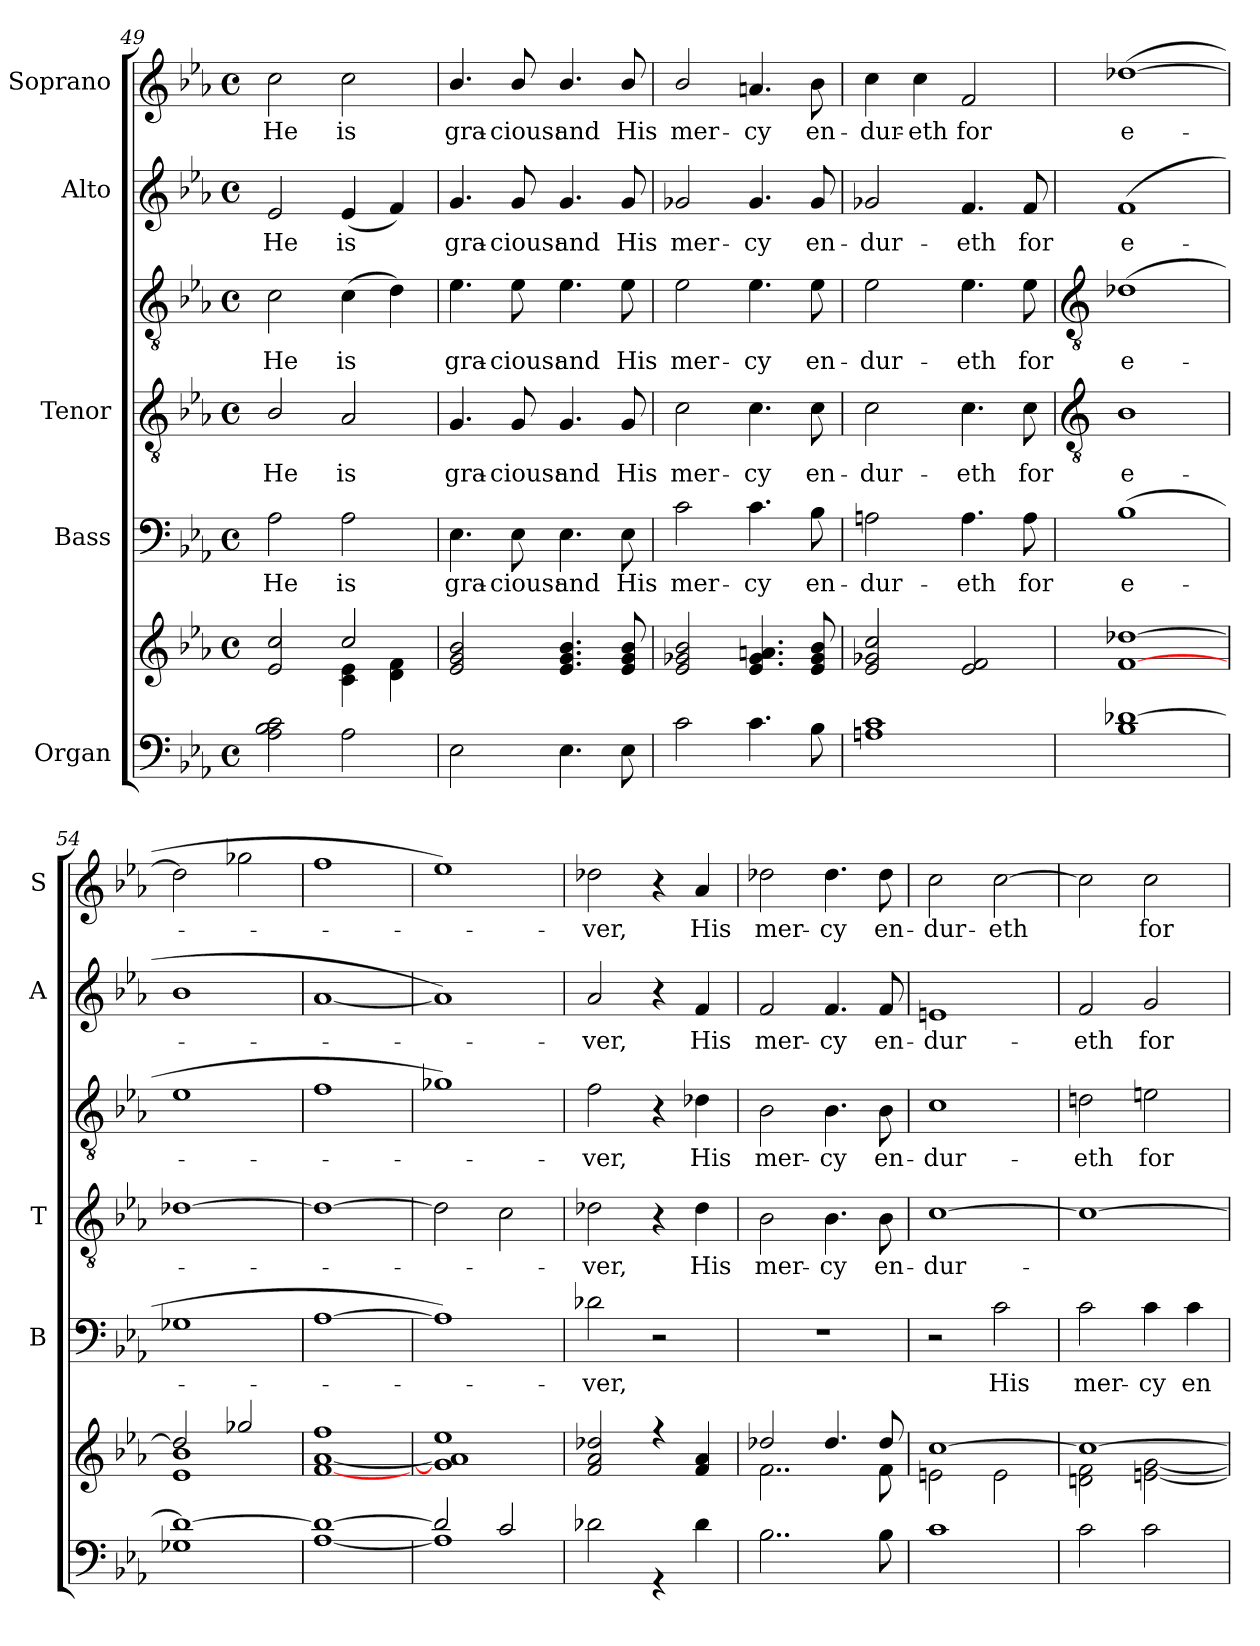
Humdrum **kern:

**kern	**kern	**kern	**text	**kern	**text	**kern	**text	**kern	**text	**kern	**text
*part5	*part5	*part4	*part4	*part3	*part3	*part3	*part3	*part2	*part2	*part1	*part1
*staff7	*staff6	*staff5	*staff5	*staff4	*staff4	*staff3	*staff3	*staff2	*staff2	*staff1	*staff1
*I"Organ	*	*I"Bass	*	*I"Tenor	*	*	*	*I"Alto	*	*I"Soprano	*
*	*	*I'B	*	*I'T	*	*	*	*I'A	*	*I'S	*
*clefF4	*clefG2	*clefF4	*	*clefGv2	*	*clefGv2	*	*clefG2	*	*clefG2	*
*k[b-e-a-]	*k[b-e-a-]	*k[b-e-a-]	*	*k[b-e-a-]	*	*k[b-e-a-]	*	*k[b-e-a-]	*	*k[b-e-a-]	*
*E-:	*E-:	*E-:	*	*E-:	*	*E-:	*	*E-:	*	*E-:	*
*M4/4	*M4/4	*M4/4	*	*M4/4	*	*M4/4	*	*M4/4	*	*M4/4	*
*met(c)	*met(c)	*met(c)	*	*met(c)	*	*met(c)	*	*met(c)	*	*met(c)	*
=49	=49	=49	=49	=49	=49	=49	=49	=49	=49	=49	=49
*	*^	*	*	*	*	*	*	*	*	*	*
!	!	!	!	!LO:LY:b	!	!LO:LY:b	!	!LO:LY:b	!	!LO:LY:b	!	!LO:LY:b
2A- 2B- 2c	2e- 2cc	2ryy	2A-	He	2B-/	He	2c	He	2e-	He	2cc	He
!	!	!	!	!LO:LY:b	!	!LO:LY:b	!	!LO:LY:b	!	!LO:LY:b	!	!LO:LY:b
2A-	2cc/	4c\ 4e-\	2A-	is	2A-	is	(>4c	is	(<4e-	is	2cc	is
.	.	4d\ 4f\	.	.	.	.	4d)	.	4f)	.	.	.
=50	=50	=50	=50	=50	=50	=50	=50	=50	=50	=50	=50	=50
!	!	!	!	!LO:LY:b	!	!LO:LY:b	!	!LO:LY:b	!	!LO:LY:b	!	!LO:LY:b
2E-	2e- 2g 2b-	1ryy	4.E-	gra-	4.G	gra-	4.e-	gra-	4.g	gra-	4.b-/	gra-
!	!	!	!	!LO:LY:b	!	!LO:LY:b	!	!LO:LY:b	!	!LO:LY:b	!	!LO:LY:b
.	.	.	8E-	-cious:	8G	-cious:	8e-	-cious:	8g	-cious:	8b-/	-cious:
!	!	!	!	!LO:LY:b	!	!LO:LY:b	!	!LO:LY:b	!	!LO:LY:b	!	!LO:LY:b
4.E-	4.e- 4.g 4.b-	.	4.E-	and	4.G	and	4.e-	and	4.g	and	4.b-/	and
!	!	!	!	!LO:LY:b	!	!LO:LY:b	!	!LO:LY:b	!	!LO:LY:b	!	!LO:LY:b
8E-	8e- 8g 8b-	.	8E-	His	8G	His	8e-	His	8g	His	8b-/	His
=51	=51	=51	=51	=51	=51	=51	=51	=51	=51	=51	=51	=51
!	!	!	!	!LO:LY:b	!	!LO:LY:b	!	!LO:LY:b	!	!LO:LY:b	!	!LO:LY:b
2c	2e- 2g-X 2b-	1ryy	2c	mer-	2c	-mer-	2e-	mer-	2g-X	mer-	2b-/	mer-
!	!	!	!	!LO:LY:b	!	!LO:LY:b	!	!LO:LY:b	!	!LO:LY:b	!	!LO:LY:b
4.c	4.e- 4.g- 4.an	.	4.c	-cy	4.c	-cy	4.e-	-cy	4.g-	-cy	4.an	-cy
!	!	!	!	!LO:LY:b	!	!LO:LY:b	!	!LO:LY:b	!	!LO:LY:b	!	!LO:LY:b
8B-	8e- 8g- 8b-	.	8B-	en-	8c	en-	8e-	en-	8g-	en-	8b-	en-
=52	=52	=52	=52	=52	=52	=52	=52	=52	=52	=52	=52	=52
!	!	!	!	!LO:LY:b	!	!LO:LY:b	!	!LO:LY:b	!	!LO:LY:b	!	!LO:LY:b
1An 1c	2e- 2g-X 2cc	1ryy	2An	-dur-	2c	dur-	2e-	-dur-	2g-X	-dur-	4cc	-dur-
!	!	!	!	!	!	!	!	!	!	!	!	!LO:LY:b
.	.	.	.	.	.	.	.	.	.	.	4cc	-eth
!	!	!	!	!LO:LY:b	!	!LO:LY:b	!	!LO:LY:b	!	!LO:LY:b	!	!LO:LY:b
.	2e- 2f	.	4.A	-eth	4.c	-eth	4.e-	-eth	4.f	-eth	2f	for
!	!	!	!	!LO:LY:b	!	!LO:LY:b	!	!LO:LY:b	!	!LO:LY:b	!	!
.	.	.	8A	for	8c	for	8e-	for	8f	for	.	.
!!LO:LB:g=z
=53	=53	=53	=53	=53	=53	=53	=53	=53	=53	=53	=53	=53
*	*	*	*	*	*clefGv2	*	*clefGv2	*	*	*	*	*
*^	*	*	*	*	*	*	*	*	*	*	*	*
!	!	!	!	!	!LO:LY:b	!	!LO:LY:b	!	!LO:LY:b	!	!LO:LY:b	!	!LO:LY:b
[1d-X/	1B-\	[1f/ [1dd-X/	1ryy	(>1B-	e-	1B-	e-	(>1d-X	e-	(<1f	e-	(>[1dd-X	e-
=54	=54	=54	=54	=54	=54	=54	=54	=54	=54	=54	=54	=54	=54
1d-/_	1G-X\	2dd-/]	1e-\ 1b-\	1G-X	.	[1d-X	.	1e-	.	1b-	.	2dd-]	.
.	.	2gg-X/	.	.	.	.	.	.	.	.	.	2gg-X	.
=55	=55	=55	=55	=55	=55	=55	=55	=55	=55	=55	=55	=55	=55
1d-/_	[1A-\	1ff	[1f/ [1a-/	[1A-	.	1d-_	.	1f	.	[1a-	.	1ff	.
=56	=56	=56	=56	=56	=56	=56	=56	=56	=56	=56	=56	=56	=56
2d-/]	1A-\]	1ee-	1g-/] 1a-/]	1A-])	.	2d-]	.	1g-X)	.	1a-])	.	1ee-)	.
2c/	.	.	.	.	.	2c	.	.	.	.	.	.	.
=57	=57	=57	=57	=57	=57	=57	=57	=57	=57	=57	=57	=57	=57
!	!	!	!	!	!LO:LY:b	!	!LO:LY:b	!	!LO:LY:b	!	!LO:LY:b	!	!LO:LY:b
1ryy	2d-X\	2f 2a- 2dd-X	1ryy	2d-X	ver,	2d-X	ver,	2f	ver,	2a-	ver,	2dd-X	ver,
.	4r	4r	.	2r	.	4r	.	4r	.	4r	.	4r	.
!	!	!	!	!	!	!	!LO:LY:b	!	!LO:LY:b	!	!LO:LY:b	!	!LO:LY:b
.	4d-\	4f 4a-	.	.	.	4d-	His	4d-X	His	4f	His	4a-	His
=58	=58	=58	=58	=58	=58	=58	=58	=58	=58	=58	=58	=58	=58
!	!	!	!	!	!	!	!LO:LY:b	!	!LO:LY:b	!	!LO:LY:b	!	!LO:LY:b
1ryy	2..B-\	2dd-X/	2..f\	1r	.	2B-	-mer-	2B-	mer-	2f	mer-	2dd-X	mer-
!	!	!	!	!	!	!	!LO:LY:b	!	!LO:LY:b	!	!LO:LY:b	!	!LO:LY:b
.	.	4.dd-/	.	.	.	4.B-	-cy	4.B-	-cy	4.f	-cy	4.dd-	-cy
!	!	!	!	!	!	!	!LO:LY:b	!	!LO:LY:b	!	!LO:LY:b	!	!LO:LY:b
.	8B-\	8dd-/	8f\	.	.	8B-	en-	8B-	en-	8f	en-	8dd-	en-
=59	=59	=59	=59	=59	=59	=59	=59	=59	=59	=59	=59	=59	=59
!	!	!	!	!	!	!	!LO:LY:b	!	!LO:LY:b	!	!LO:LY:b	!	!LO:LY:b
1ryy	1c\	[1cc	2en\	2r	.	[1c	-dur-	1c	-dur-	1en	-dur-	2cc	-dur-
!	!	!	!	!	!LO:LY:b	!	!	!	!	!	!	!	!LO:LY:b
.	.	.	2e\	2c	His	.	.	.	.	.	.	[2cc	-eth
=60	=60	=60	=60	=60	=60	=60	=60	=60	=60	=60	=60	=60	=60
!	!	!	!	!	!LO:LY:b	!	!	!	!LO:LY:b	!	!LO:LY:b	!	!
1ryy	2c\	1cc_	2dn\ 2f\	2c	mer-	1c_	.	2dn	eth	2f	-eth	2cc]	.
!	!	!	!	!	!LO:LY:b	!	!	!	!LO:LY:b	!	!LO:LY:b	!	!LO:LY:b
.	2c\	.	[2en\ [2g\	4c	-cy	.	.	2en	for	2g	for	2cc	for
!	!	!	!	!	!LO:LY:b	!	!	!	!	!	!	!	!
.	.	.	.	4c	en-	.	.	.	.	.	.	.	.
*v	*v	*	*	*	*	*	*	*	*	*	*	*	*
*	*v	*v	*	*	*	*	*	*	*	*	*	*
=	=	=	=	=	=	=	=	=	=	=	=
*-	*-	*-	*-	*-	*-	*-	*-	*-	*-	*-	*-
